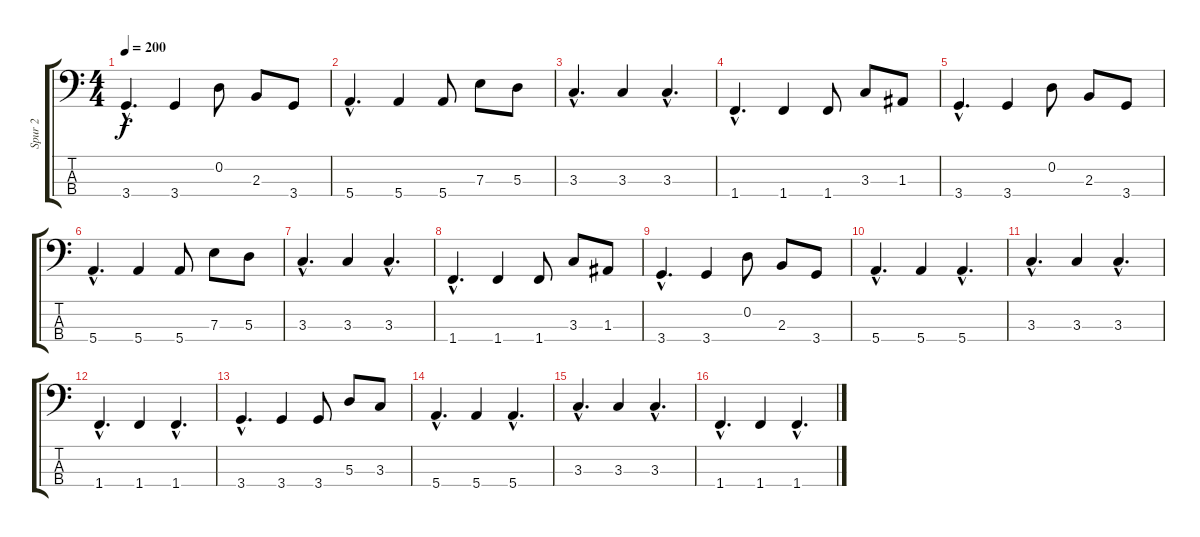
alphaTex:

\track ("Spur 2" "Spur 2") {instrument electricbasspick}
\staff {score tabs}
\tuning (G2 D2 A1 E1) {hide}
\ts (4 4)
\tempo 200
\clef f4
\ks c
3.4{hac}.4{d dy f} 3.4.4 0.2.8 2.3.8 3.4.8 |
5.4{hac}.4{d} 5.4.4 5.4.8 7.3.8 5.3.8 |
3.3{hac}.4{d} 3.3.4 3.3{hac}.4{d} |
1.4{hac}.4{d} 1.4.4 1.4.8 3.3.8 1.3.8 |
3.4{hac}.4{d} 3.4.4 0.2.8 2.3.8 3.4.8 |
5.4{hac}.4{d} 5.4.4 5.4.8 7.3.8 5.3.8 |
3.3{hac}.4{d} 3.3.4 3.3{hac}.4{d} |
1.4{hac}.4{d} 1.4.4 1.4.8 3.3.8 1.3.8 |
3.4{hac}.4{d} 3.4.4 0.2.8 2.3.8 3.4.8 |
5.4{hac}.4{d} 5.4.4 5.4{hac}.4{d} |
3.3{hac}.4{d} 3.3.4 3.3{hac}.4{d} |
1.4{hac}.4{d} 1.4.4 1.4{hac}.4{d} |
3.4{hac}.4{d} 3.4.4 3.4.8 5.3.8 3.3.8 |
5.4{hac}.4{d} 5.4.4 5.4{hac}.4{d} |
3.3{hac}.4{d} 3.3.4 3.3{hac}.4{d} |
1.4{hac}.4{d} 1.4.4 1.4{hac}.4{d}
